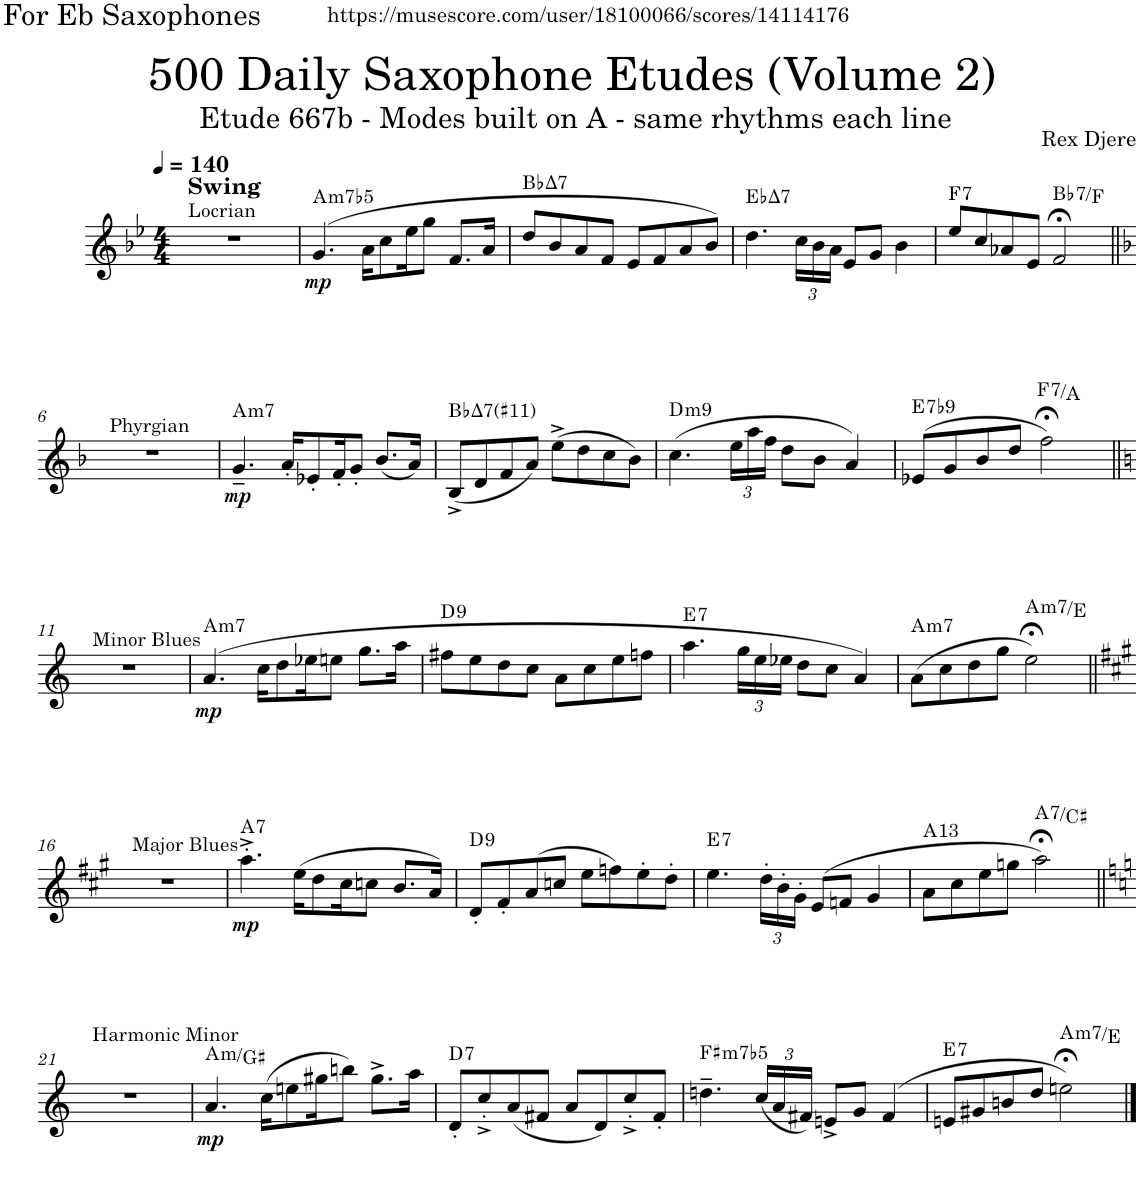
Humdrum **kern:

**kern	**dynam	**harte
*part1	*part1	*part1
*staff1	*staff1	*
*I"Alto Saxophone	*	*
*I'A. Sax.	*	*
*clefG2	*	*
*Trd5c9	*	*
*k[b-e-]	*	*
*M4/4	*	*
*MM140	*	*
=1	=1	=1
!LO:TX:a:t=Locrian	!	!
!LO:TX:a:B:t=Swing	!	!
1r	.	.
=2	=2	=2
!	!LO:DY:b	!LO:H:kt=m7b5
(4.g/	mp	A:hdim7
16a\KL	.	.
8cc\	.	.
16ee-\K	.	.
8gg\J	.	.
8.f/L	.	.
16a/Jk	.	.
=3	=3	=3
!	!	!LO:H:kt=7
8dd/L	.	Bb:maj7
8b-/	.	.
8a/	.	.
8f/J	.	.
8e-/L	.	.
8f/	.	.
8a/	.	.
8b-/J)	.	.
=4	=4	=4
!	!	!LO:H:kt=7
4.dd\	.	Eb:maj7
*Xbrackettup	*	*
24cc\LL	.	.
24b-\	.	.
24a\JJ	.	.
8e-/L	.	.
8g/J	.	.
4b-\	.	.
=5	=5	=5
!	!	!LO:H:kt=7
8ee-/L	.	F:7
8cc/	.	.
8a-X/	.	.
8e-/J	.	.
!	!	!LO:H:kt=7
2f;</	.	Bb:7/5
!!LO:LB:g=z
=6||	=6||	=6||
*k[b-]	*	*
!LO:TX:a:t=Phyrgian	!	!
1r	.	.
=7	=7	=7
!	!LO:DY:b	!LO:H:kt=m7
4.g~/	mp	A:min7
16a'/KL	.	.
8e-X'/	.	.
16f'/K	.	.
8g'/J	.	.
(8.b-/L	.	.
16a/Jk)	.	.
=8	=8	=8
!	!	!LO:H:kt=7
(8B-^/L	.	Bb:maj7(#11)
8d/	.	.
8f/	.	.
8a/J)	.	.
(8ee^\L	.	.
8dd\	.	.
8cc\	.	.
8b-\J)	.	.
=9	=9	=9
!	!	!LO:H:kt=m9
(4.cc\	.	D:min9
24ee\LL	.	.
24aa\	.	.
24ff\JJ	.	.
8dd\L	.	.
8b-\J	.	.
4a/)	.	.
=10	=10	=10
!	!	!LO:H:kt=7
(8e-X/L	.	E:7(b9)
8g/	.	.
8b-/	.	.
8dd/J	.	.
!	!	!LO:H:kt=7
2ff;<\)	.	F:7/3
!!LO:LB:g=z
=11||	=11||	=11||
*k[]	*	*
!LO:TX:a:t=Minor Blues	!	!
1r	.	.
=12	=12	=12
!	!LO:DY:b	!LO:H:kt=m7
(4.a/	mp	A:min7
16cc\KL	.	.
8dd\	.	.
16ee-X\K	.	.
8een\J	.	.
8.gg\L	.	.
16aa\Jk	.	.
=13	=13	=13
!	!	!LO:H:kt=9
8ff#X\L	.	D:9
8ee\	.	.
8dd\	.	.
8cc\J	.	.
8a\L	.	.
8cc\	.	.
8ee\	.	.
8ffn\J	.	.
=14	=14	=14
!	!	!LO:H:kt=7
4.aa\	.	E:7
24gg\LL	.	.
24ee\	.	.
24ee-X\JJ	.	.
8dd\L	.	.
8cc\J	.	.
4a/)	.	.
=15	=15	=15
!	!	!LO:H:kt=m7
(8a\L	.	A:min7
8cc\	.	.
8dd\	.	.
8gg\J	.	.
!	!	!LO:H:kt=m7
2ee;<\)	.	A:min7/5
!!LO:LB:g=z
=16||	=16||	=16||
*k[f#c#g#]	*	*
!LO:TX:a:t=Major Blues	!	!
1r	.	.
=17	=17	=17
!	!LO:DY:b	!LO:H:kt=7
4.aa^'\	mp	A:7
(16ee\KL	.	.
8dd\	.	.
16cc#\K	.	.
8ccn\J	.	.
8.b/L	.	.
16a/Jk)	.	.
=18	=18	=18
!	!	!LO:H:kt=9
8d'/L	.	D:9
8f#'/	.	.
(8a/	.	.
8ccn/J	.	.
8ee\L	.	.
8ffn\)	.	.
8ee'\	.	.
8dd'\J	.	.
=19	=19	=19
!	!	!LO:H:kt=7
4.ee\	.	E:7
24dd'\LL	.	.
24b'\	.	.
24g#'\JJ	.	.
(8e/L	.	.
8fn/J	.	.
4g#/	.	.
=20	=20	=20
!	!	!LO:H:kt=13
8a\L	.	A:9(11,13)
8cc#\	.	.
8ee\	.	.
8ggn\J	.	.
!	!	!LO:H:kt=7
2aa;<\)	.	A:7/3
!!LO:LB:g=z
=21||	=21||	=21||
*k[]	*	*
!LO:TX:a:t=Harmonic Minor	!	!
1r	.	.
=22	=22	=22
!	!LO:DY:b	!LO:H:kt=m
4.a/	mp	A:min/7
(16cc\KL	.	.
8een\	.	.
16gg#X\K	.	.
8bbn\J)	.	.
8.gg#^\L	.	.
16aa\Jk	.	.
=23	=23	=23
!	!	!LO:H:kt=7
8d'/L	.	D:7
8cc'^/	.	.
(8a/	.	.
8f#X/J	.	.
8a/L	.	.
8d/)	.	.
8cc'^/	.	.
8f#'/J	.	.
=24	=24	=24
!	!	!LO:H:kt=m7b5
4.ddn~\	.	F#:hdim7
(24cc/LL	.	.
24a/	.	.
24f#X/JJ)	.	.
8en^/L	.	.
8g/J	.	.
(4f#/	.	.
=25	=25	=25
!	!	!LO:H:kt=7
8en/L	.	E:7
8g#X/	.	.
8bn/	.	.
8dd/J	.	.
!	!	!LO:H:kt=m7
2een;<\)	.	A:min7/5
==	==	==
*-	*-	*-
